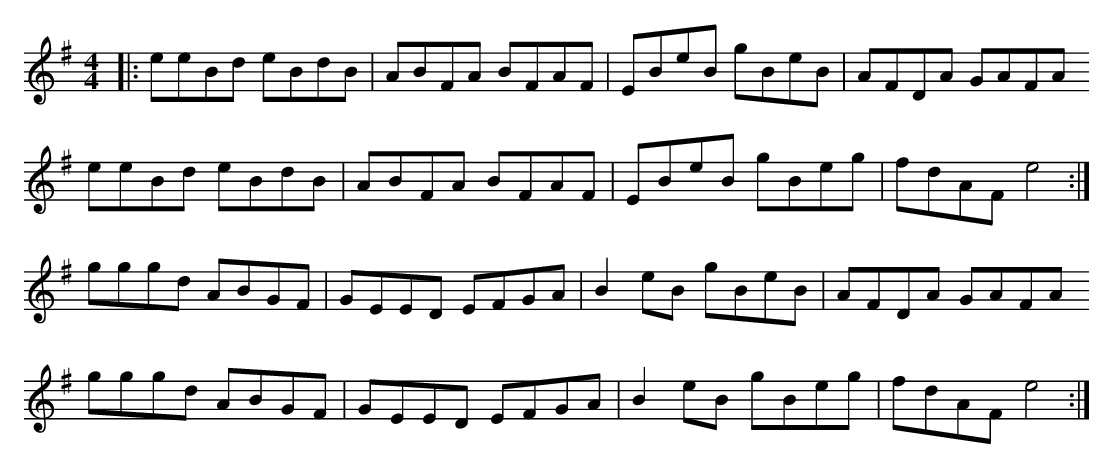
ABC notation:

X:1
M:4/4
K:Emin
|:eeBd eBdB|ABFA BFAF|EBeB gBeB|AFDA GAFA
eeBd eBdB|ABFA BFAF|EBeB gBeg|fdAF e4:|
gggd ABGF|GEED EFGA|B2eB gBeB|AFDA GAFA
gggd ABGF|GEED EFGA|B2eB gBeg|fdAF e4:|
